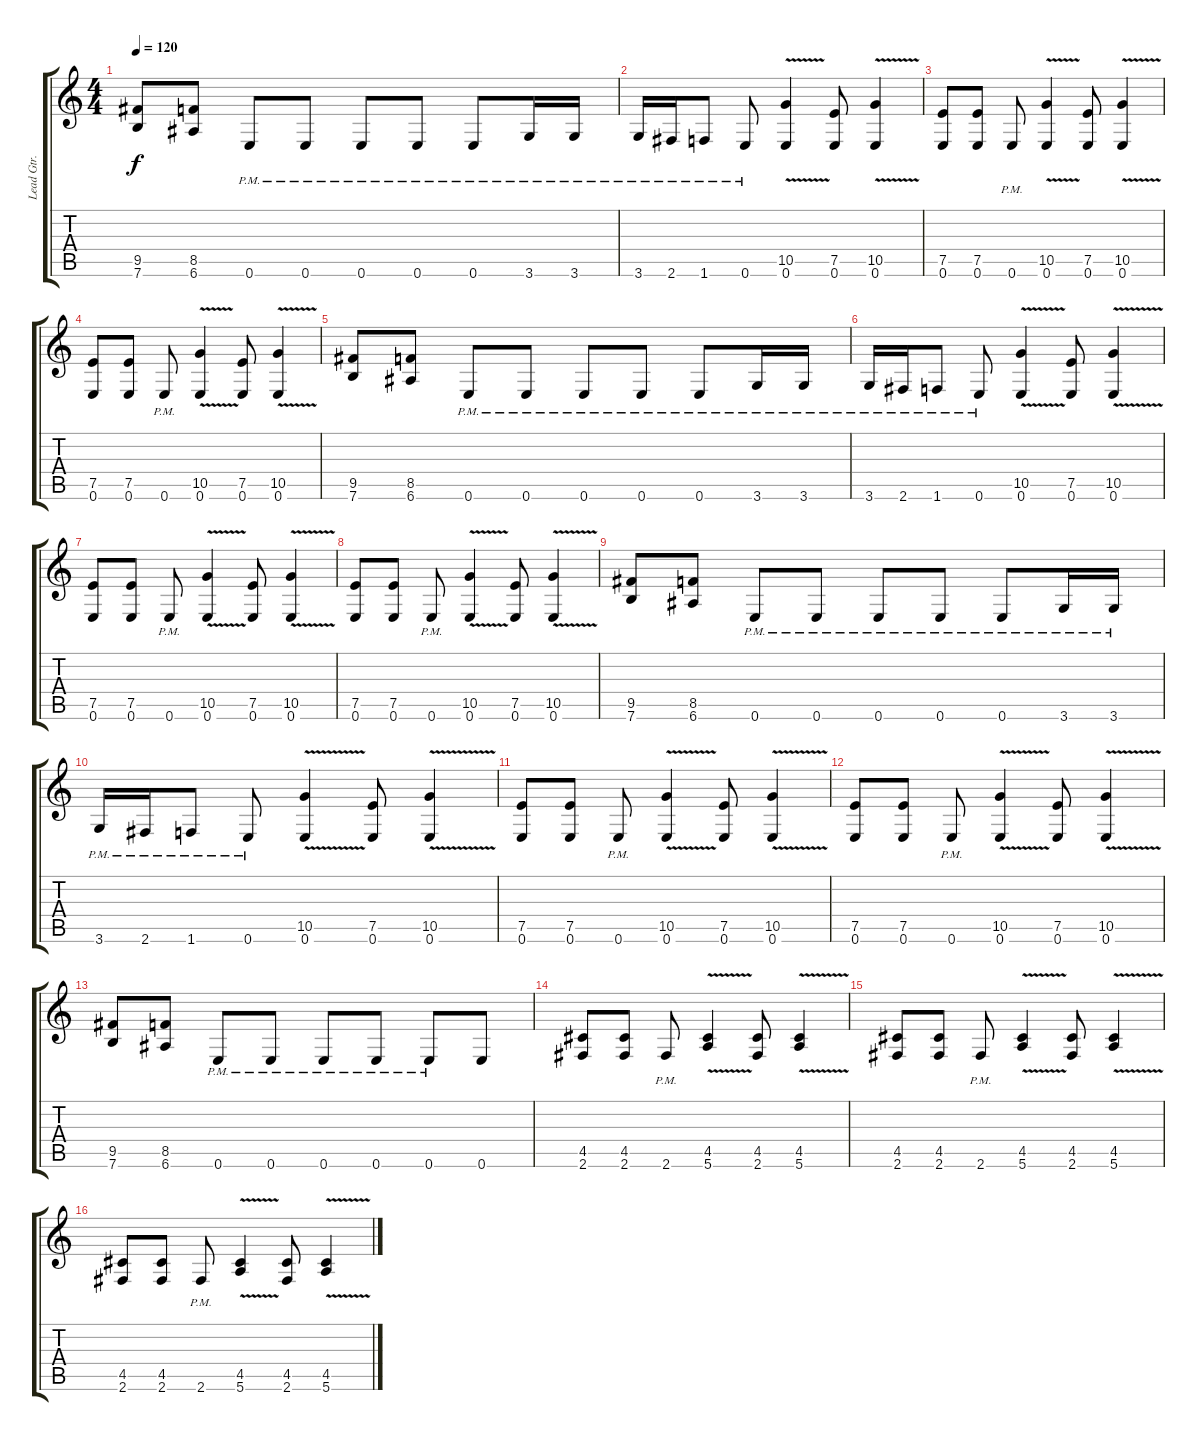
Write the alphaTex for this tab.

\track ("Lead Gtr." "Lead Gtr.") {instrument distortionguitar}
\staff {score tabs}
\tuning (E4 B3 G3 D3 A2 E2) {hide}
\ts (4 4)
\tempo 120
\clef g2
\ks c
(9.5 7.6).8{dy f} (8.5 6.6).8 0.6{pm}.8 0.6{pm}.8 0.6{pm}.8 0.6{pm}.8 0.6{pm}.8 3.6{pm}.16 3.6{pm}.16 |
3.6{pm}.16 2.6{pm}.16 1.6{pm}.8 0.6{pm}.8 (10.5{v} 0.6).4 (7.5 0.6).8 (10.5{v} 0.6).4 |
(7.5 0.6).8 (7.5 0.6).8 0.6{pm}.8 (10.5{v} 0.6).4 (7.5 0.6).8 (10.5{v} 0.6).4 |
(7.5 0.6).8 (7.5 0.6).8 0.6{pm}.8 (10.5{v} 0.6).4 (7.5 0.6).8 (10.5{v} 0.6).4 |
(9.5 7.6).8 (8.5 6.6).8 0.6{pm}.8 0.6{pm}.8 0.6{pm}.8 0.6{pm}.8 0.6{pm}.8 3.6{pm}.16 3.6{pm}.16 |
3.6{pm}.16 2.6{pm}.16 1.6{pm}.8 0.6{pm}.8 (10.5{v} 0.6).4 (7.5 0.6).8 (10.5{v} 0.6).4 |
(7.5 0.6).8 (7.5 0.6).8 0.6{pm}.8 (10.5{v} 0.6).4 (7.5 0.6).8 (10.5{v} 0.6).4 |
(7.5 0.6).8 (7.5 0.6).8 0.6{pm}.8 (10.5{v} 0.6).4 (7.5 0.6).8 (10.5{v} 0.6).4 |
(9.5 7.6).8 (8.5 6.6).8 0.6{pm}.8 0.6{pm}.8 0.6{pm}.8 0.6{pm}.8 0.6{pm}.8 3.6{pm}.16 3.6{pm}.16 |
3.6{pm}.16 2.6{pm}.16 1.6{pm}.8 0.6{pm}.8 (10.5{v} 0.6).4 (7.5 0.6).8 (10.5{v} 0.6).4 |
(7.5 0.6).8 (7.5 0.6).8 0.6{pm}.8 (10.5{v} 0.6).4 (7.5 0.6).8 (10.5{v} 0.6).4 |
(7.5 0.6).8 (7.5 0.6).8 0.6{pm}.8 (10.5{v} 0.6).4 (7.5 0.6).8 (10.5{v} 0.6).4 |
(9.5 7.6).8 (8.5 6.6).8 0.6{pm}.8 0.6{pm}.8 0.6{pm}.8 0.6{pm}.8 0.6{pm}.8 0.6.8 |
(4.5 2.6).8 (4.5 2.6).8 2.6{pm}.8 (4.5 5.6{v}).4 (4.5 2.6).8 (4.5 5.6{v}).4 |
(4.5 2.6).8 (4.5 2.6).8 2.6{pm}.8 (4.5 5.6{v}).4 (4.5 2.6).8 (4.5 5.6{v}).4 |
(4.5 2.6).8 (4.5 2.6).8 2.6{pm}.8 (4.5 5.6{v}).4 (4.5 2.6).8 (4.5 5.6{v}).4
